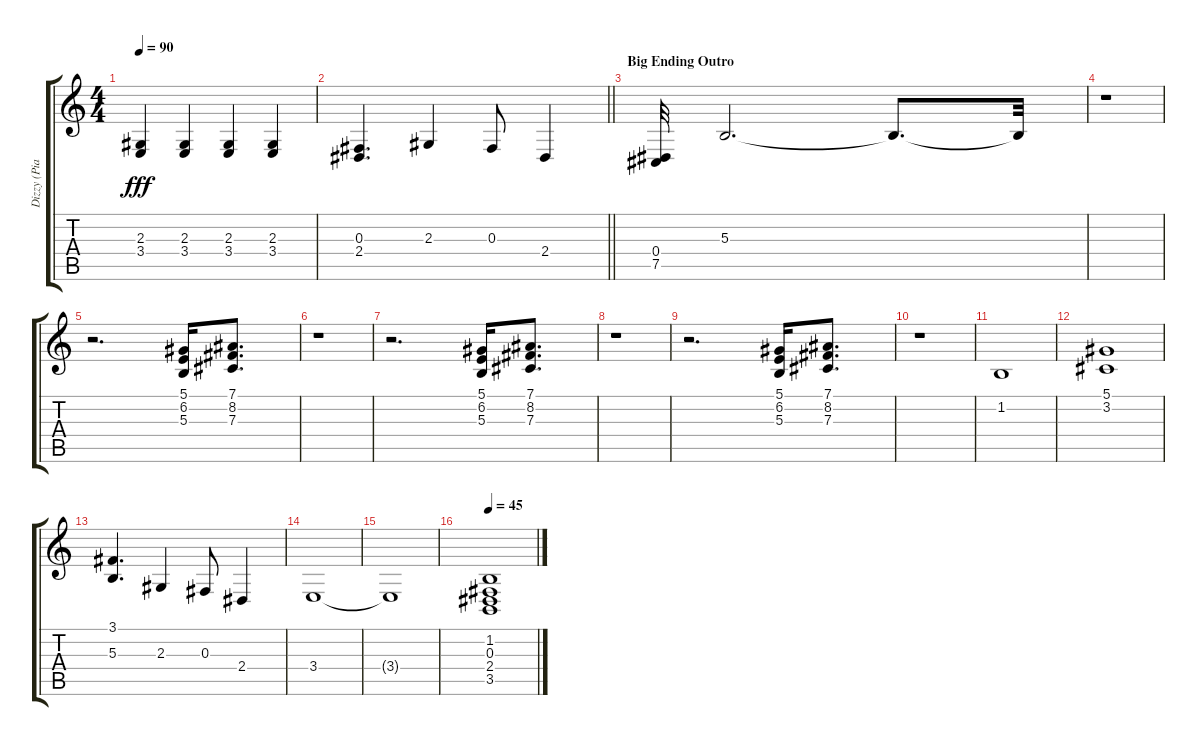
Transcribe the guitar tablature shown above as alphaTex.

\track ("Dizzy (Piano 1)" "Dizzy (Pia") {instrument acousticgrandpiano}
\staff {score tabs}
\tuning (Eb4 Bb3 Gb3 Db3 Ab2 Eb2) {hide}
\ts (4 4)
\tempo 90
\clef g2
\ks c
(2.3 3.4).4{dy fff} (2.3 3.4).4 (2.3 3.4).4 (2.3 3.4).4 |
\barLineRight lightlight
(0.3 2.4).4{d} 2.3.4 0.3.8 2.4.4 |
\section ("" "Big Ending Outro")
(0.4 7.5).32 5.3.2{d} 5.3{t}.8{d} 5.3{t}.32 |
r.1 |
r.2{d} (5.1 6.2 5.3).16 (7.1 8.2 7.3).8{d} |
r.1 |
r.2{d} (5.1 6.2 5.3).16 (7.1 8.2 7.3).8{d} |
r.1 |
r.2{d} (5.1 6.2 5.3).16 (7.1 8.2 7.3).8{d} |
r.1 |
1.2.1 |
(5.1 3.2).1 |
(3.1 5.3).4{d} 2.3.4 0.3.8 2.4.4 |
3.4.1 |
3.4{t}.1 |
\tempo 45
(1.2 0.3 2.4 3.5).1
